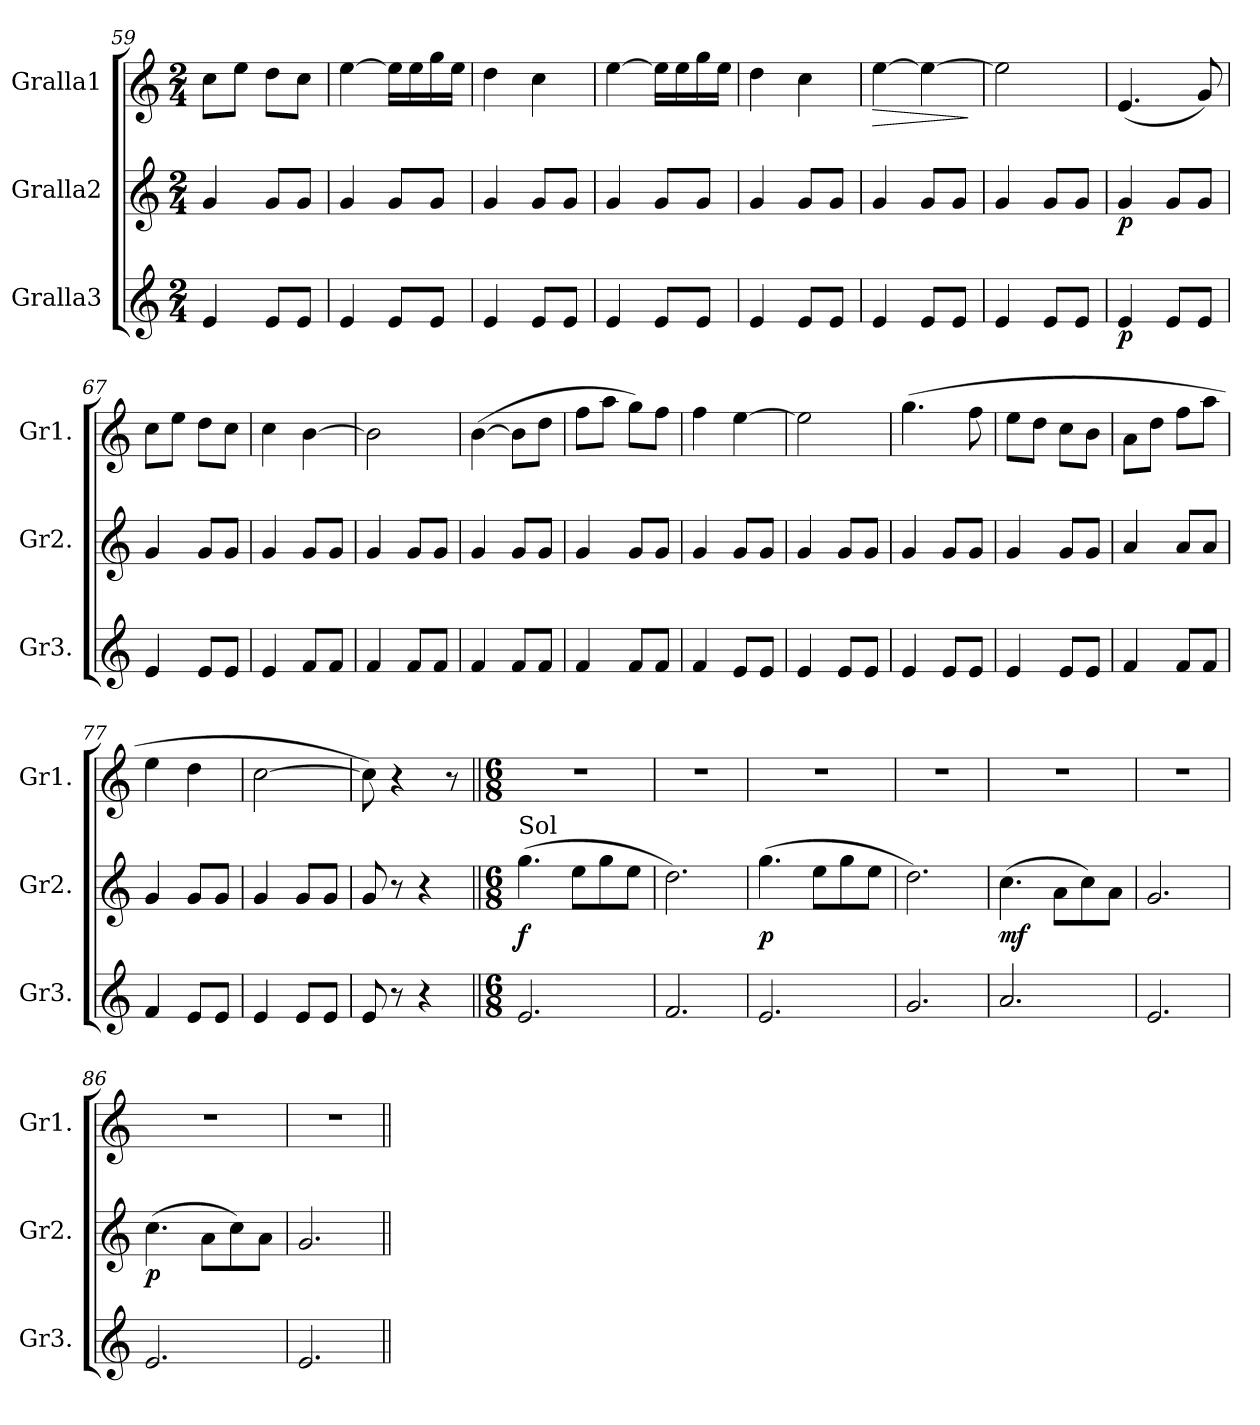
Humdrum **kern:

**kern	**dynam	**kern	**dynam	**kern	**dynam
*part3	*part3	*part2	*part2	*part1	*part1
*staff3	*staff3	*staff2	*staff2	*staff1	*staff1
*I"Gralla3	*	*I"Gralla2	*	*I"Gralla1	*
*I'Gr3.	*	*I'Gr2.	*	*I'Gr1.	*
*clefG2	*	*clefG2	*	*clefG2	*
*k[]	*	*k[]	*	*k[]	*
*M2/4	*	*M2/4	*	*M2/4	*
=59	=59	=59	=59	=59	=59
4e/	.	4g/	.	8cc\L	.
.	.	.	.	8ee\J	.
8e/L	.	8g/L	.	8dd\L	.
8e/J	.	8g/J	.	8cc\J	.
=60	=60	=60	=60	=60	=60
4e/	.	4g/	.	[4ee\	.
8e/L	.	8g/L	.	16ee\LL]	.
.	.	.	.	16ee\	.
8e/J	.	8g/J	.	16gg\	.
.	.	.	.	16ee\JJ	.
=61	=61	=61	=61	=61	=61
4e/	.	4g/	.	4dd\	.
8e/L	.	8g/L	.	4cc\	.
8e/J	.	8g/J	.	.	.
!!LO:LB:g=z
=62	=62	=62	=62	=62	=62
4e/	.	4g/	.	[4ee\	.
8e/L	.	8g/L	.	16ee\LL]	.
.	.	.	.	16ee\	.
8e/J	.	8g/J	.	16gg\	.
.	.	.	.	16ee\JJ	.
=63	=63	=63	=63	=63	=63
4e/	.	4g/	.	4dd\	.
8e/L	.	8g/L	.	4cc\	.
8e/J	.	8g/J	.	.	.
=64	=64	=64	=64	=64	=64
!	!	!	!	!	!LO:HP:b
4e/	.	4g/	.	[4ee\	>
8e/L	.	8g/L	.	4ee\_	.
8e/J	.	8g/J	.	.	.
.	.	.	.	.	]
=65	=65	=65	=65	=65	=65
4e/	.	4g/	.	2ee\]	.
8e/L	.	8g/L	.	.	.
8e/J	.	8g/J	.	.	.
=66	=66	=66	=66	=66	=66
!	!LO:DY:b	!	!LO:DY:b	!	!
4e/	p	4g/	p	(<4.e/	.
8e/L	.	8g/L	.	.	.
8e/J	.	8g/J	.	8g/)	.
=67	=67	=67	=67	=67	=67
4e/	.	4g/	.	8cc\L	.
.	.	.	.	8ee\J	.
8e/L	.	8g/L	.	8dd\L	.
8e/J	.	8g/J	.	8cc\J	.
=68	=68	=68	=68	=68	=68
4e/	.	4g/	.	4cc\	.
8f/L	.	8g/L	.	[4b\	.
8f/J	.	8g/J	.	.	.
=69	=69	=69	=69	=69	=69
4f/	.	4g/	.	2b\]	.
8f/L	.	8g/L	.	.	.
8f/J	.	8g/J	.	.	.
=70	=70	=70	=70	=70	=70
4f/	.	4g/	.	(>[4b\	.
8f/L	.	8g/L	.	8b\L]	.
8f/J	.	8g/J	.	8dd\J	.
=71	=71	=71	=71	=71	=71
4f/	.	4g/	.	8ff\L	.
.	.	.	.	8aa\J	.
8f/L	.	8g/L	.	8gg\L)	.
8f/J	.	8g/J	.	8ff\J	.
=72	=72	=72	=72	=72	=72
4f/	.	4g/	.	4ff\	.
8e/L	.	8g/L	.	[4ee\	.
8e/J	.	8g/J	.	.	.
=73	=73	=73	=73	=73	=73
4e/	.	4g/	.	2ee\]	.
8e/L	.	8g/L	.	.	.
8e/J	.	8g/J	.	.	.
!!LO:PB:g=z
=74	=74	=74	=74	=74	=74
4e/	.	4g/	.	(>4.gg\	.
8e/L	.	8g/L	.	.	.
8e/J	.	8g/J	.	8ff\	.
=75	=75	=75	=75	=75	=75
4e/	.	4g/	.	8ee\L	.
.	.	.	.	8dd\J	.
8e/L	.	8g/L	.	8cc\L	.
8e/J	.	8g/J	.	8b\J	.
=76	=76	=76	=76	=76	=76
4f/	.	4a/	.	8a\L	.
.	.	.	.	8dd\J	.
8f/L	.	8a/L	.	8ff\L	.
8f/J	.	8a/J	.	8aa\J	.
=77	=77	=77	=77	=77	=77
4f/	.	4g/	.	4ee\	.
8e/L	.	8g/L	.	4dd\	.
8e/J	.	8g/J	.	.	.
=78	=78	=78	=78	=78	=78
4e/	.	4g/	.	[2cc\	.
8e/L	.	8g/L	.	.	.
8e/J	.	8g/J	.	.	.
=79	=79	=79	=79	=79	=79
8e/	.	8g/	.	8cc\])	.
8r	.	8r	.	4r	.
4r	.	4r	.	.	.
.	.	.	.	8r	.
=80||	=80||	=80||	=80||	=80||	=80||
*M6/8	*	*M6/8	*	*M6/8	*
!	!	!LO:TX:a:t=Sol	!	!	!
!	!	!	!LO:DY:b	!	!
2.e/	.	(>4.gg\	f	2.r	.
.	.	8ee\L	.	.	.
.	.	8gg\	.	.	.
.	.	8ee\J	.	.	.
=81	=81	=81	=81	=81	=81
2.f/	.	2.dd\)	.	2.r	.
=82	=82	=82	=82	=82	=82
!	!	!	!LO:DY:b	!	!
2.e/	.	(>4.gg\	p	2.r	.
.	.	8ee\L	.	.	.
.	.	8gg\	.	.	.
.	.	8ee\J	.	.	.
=83	=83	=83	=83	=83	=83
2.g/	.	2.dd\)	.	2.r	.
=84	=84	=84	=84	=84	=84
!	!	!	!LO:DY:b	!	!
2.a/	.	(>4.cc\	mf	2.r	.
.	.	8a\L	.	.	.
.	.	8cc\)	.	.	.
.	.	8a\J	.	.	.
=85	=85	=85	=85	=85	=85
2.e/	.	2.g/	.	2.r	.
!!LO:LB:g=z
=86	=86	=86	=86	=86	=86
!	!	!	!LO:DY:b	!	!
2.e/	.	(>4.cc\	p	2.r	.
.	.	8a\L	.	.	.
.	.	8cc\)	.	.	.
.	.	8a\J	.	.	.
=87	=87	=87	=87	=87	=87
2.e/	.	2.g/	.	2.r	.
=||	=||	=||	=||	=||	=||
*-	*-	*-	*-	*-	*-
